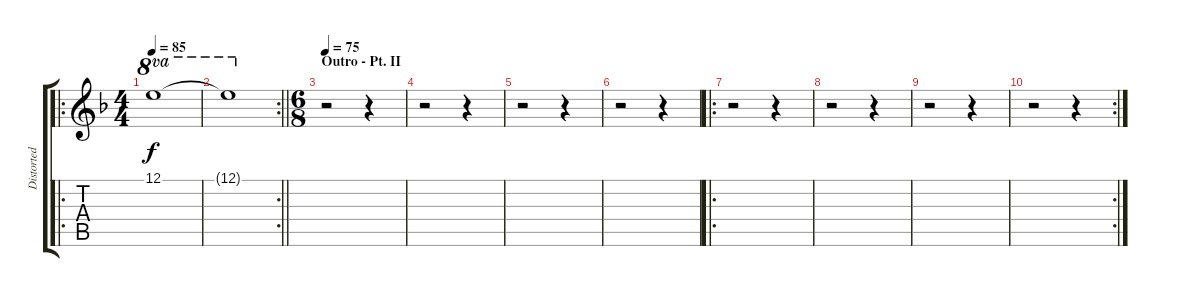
\track ("Distorted Guitar 2" "Distorted ") {instrument distortionguitar}
\staff {score tabs}
\tuning (E4 B3 G3 D3 A2 D2) {hide}
\ro
\ts (4 4)
\tempo 85
\clef g2
\ks f
12.1{t}.1{ot 8va dy f} |
\rc 2
\barLineRight lightlight
12.1{t}.1{ot 8va} |
\ts (6 8)
\section ("" "Outro - Pt. II")
\tempo 75
r.2 r.4 |
r.2 r.4 |
r.2 r.4 |
r.2 r.4 |
\ro
r.2 r.4 |
r.2 r.4 |
r.2 r.4 |
\rc 2
r.2 r.4
